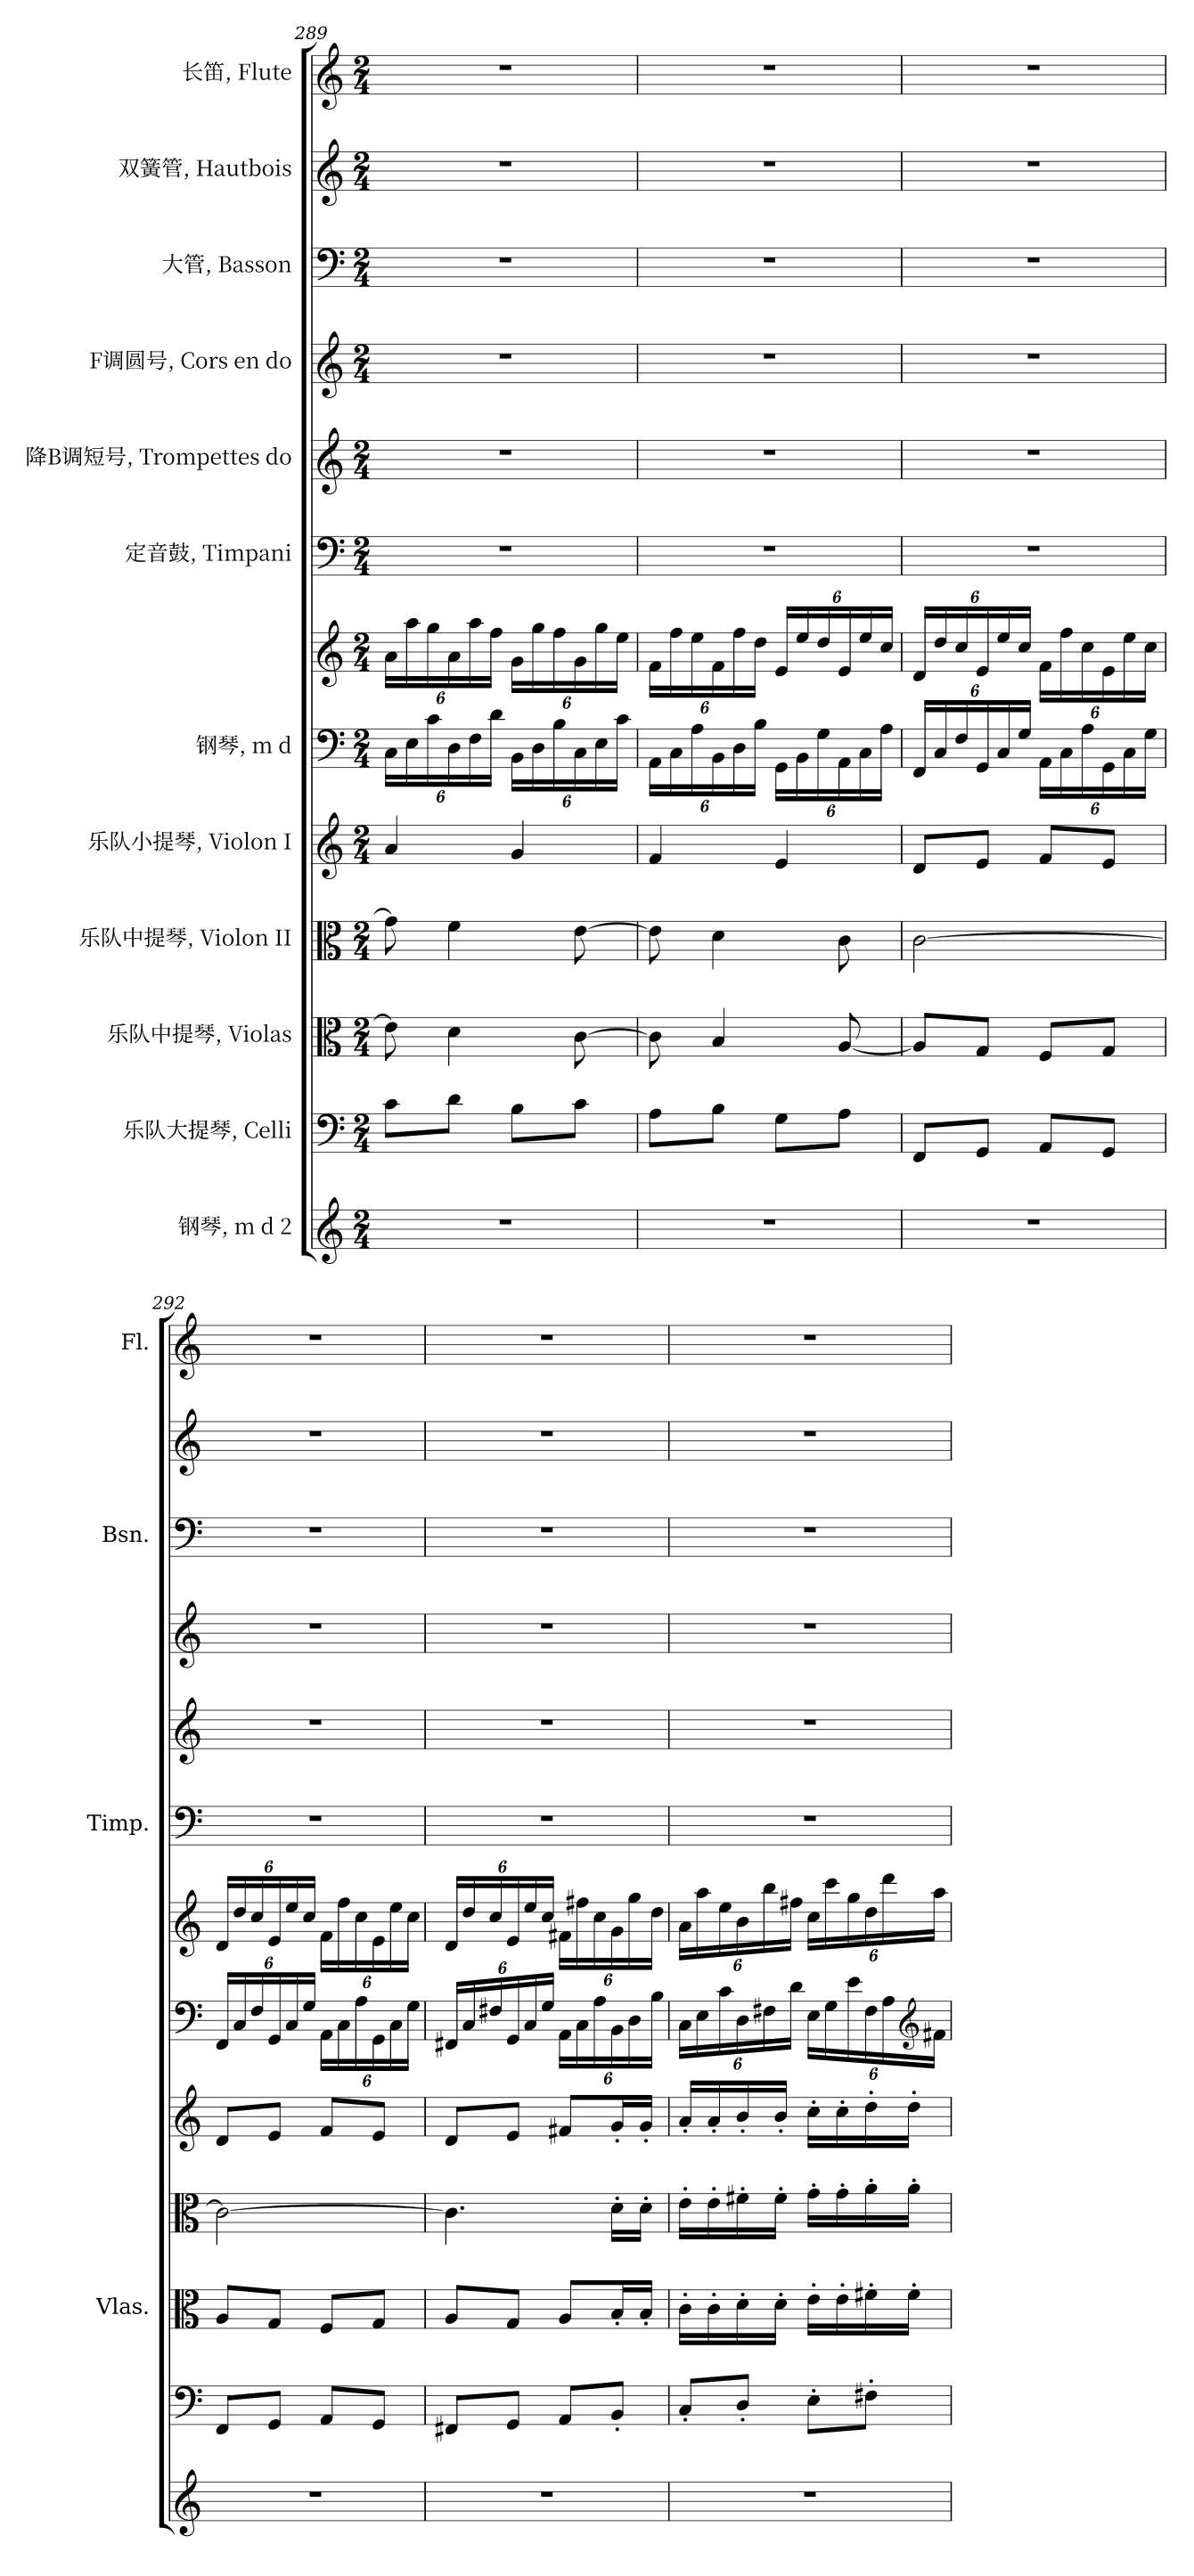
**kern	**kern	**kern	**kern	**kern	**kern	**kern	**kern	**kern	**kern	**kern	**kern	**kern
*part12	*part11	*part10	*part9	*part8	*part7	*part7	*part6	*part5	*part4	*part3	*part2	*part1
*staff13	*staff12	*staff11	*staff10	*staff9	*staff8	*staff7	*staff6	*staff5	*staff4	*staff3	*staff2	*staff1
*I"钢琴, m d 2	*I"乐队大提琴, Celli	*I"乐队中提琴, Violas	*I"乐队中提琴, Violon II	*I"乐队小提琴, Violon I	*I"钢琴, m d	*	*I"定音鼓, Timpani	*I"降B调短号, Trompettes do	*I"F调圆号, Cors en do	*I"大管, Basson	*I"双簧管, Hautbois	*I"长笛, Flute
*	*	*I'Vlas.	*	*	*	*	*I'Timp.	*	*	*I'Bsn.	*	*I'Fl.
!!LO:PB:g=z
*clefG2	*clefF4	*clefC3	*clefC3	*clefG2	*clefF4	*clefG2	*clefF4	*clefG2	*clefG2	*clefF4	*clefG2	*clefG2
*	*	*	*	*	*	*	*	*ITrd1c2	*ITrd4c7	*	*	*
*k[]	*k[]	*k[]	*k[]	*k[]	*k[]	*k[]	*k[]	*k[b-e-]	*k[b-]	*k[]	*k[]	*k[]
*M2/4	*M2/4	*M2/4	*M2/4	*M2/4	*M2/4	*M2/4	*M2/4	*M2/4	*M2/4	*M2/4	*M2/4	*M2/4
*	*	*	*	*	*Xbrackettup	*Xbrackettup	*	*	*	*	*	*
=289	=289	=289	=289	=289	=289	=289	=289	=289	=289	=289	=289	=289
2r	8c\L	8e\]	8g\]	4a/	24C\LL	24a\LL	2r	2r	2r	2r	2r	2r
.	.	.	.	.	24E\	24aa\	.	.	.	.	.	.
.	.	.	.	.	24c\	24gg\	.	.	.	.	.	.
.	8d\J	4d\	4f\	.	24D\	24a\	.	.	.	.	.	.
.	.	.	.	.	24F\	24aa\	.	.	.	.	.	.
.	.	.	.	.	24d\JJ	24ff\JJ	.	.	.	.	.	.
.	8B\L	.	.	4g/	24BB\LL	24g\LL	.	.	.	.	.	.
.	.	.	.	.	24D\	24gg\	.	.	.	.	.	.
.	.	.	.	.	24B\	24ff\	.	.	.	.	.	.
.	8c\J	[8c\	[8e\	.	24C\	24g\	.	.	.	.	.	.
.	.	.	.	.	24E\	24gg\	.	.	.	.	.	.
.	.	.	.	.	24c\JJ	24ee\JJ	.	.	.	.	.	.
=290	=290	=290	=290	=290	=290	=290	=290	=290	=290	=290	=290	=290
2r	8A\L	8c\]	8e\]	4f/	24AA\LL	24f\LL	2r	2r	2r	2r	2r	2r
.	.	.	.	.	24C\	24ff\	.	.	.	.	.	.
.	.	.	.	.	24A\	24ee\	.	.	.	.	.	.
.	8B\J	4B/	4d\	.	24BB\	24f\	.	.	.	.	.	.
.	.	.	.	.	24D\	24ff\	.	.	.	.	.	.
.	.	.	.	.	24B\JJ	24dd\JJ	.	.	.	.	.	.
.	8G\L	.	.	4e/	24GG\LL	24e/LL	.	.	.	.	.	.
.	.	.	.	.	24BB\	24ee/	.	.	.	.	.	.
.	.	.	.	.	24G\	24dd/	.	.	.	.	.	.
.	8A\J	[8A/	8c\	.	24AA\	24e/	.	.	.	.	.	.
.	.	.	.	.	24C\	24ee/	.	.	.	.	.	.
.	.	.	.	.	24A\JJ	24cc/JJ	.	.	.	.	.	.
=291	=291	=291	=291	=291	=291	=291	=291	=291	=291	=291	=291	=291
2r	8FF/L	8A/L]	[2c\	8d/L	24FF/LL	24d/LL	2r	2r	2r	2r	2r	2r
.	.	.	.	.	24C/	24dd/	.	.	.	.	.	.
.	.	.	.	.	24F/	24cc/	.	.	.	.	.	.
.	8GG/J	8G/J	.	8e/J	24GG/	24e/	.	.	.	.	.	.
.	.	.	.	.	24C/	24ee/	.	.	.	.	.	.
.	.	.	.	.	24G/JJ	24cc/JJ	.	.	.	.	.	.
.	8AA/L	8F/L	.	8f/L	24AA\LL	24f\LL	.	.	.	.	.	.
.	.	.	.	.	24C\	24ff\	.	.	.	.	.	.
.	.	.	.	.	24A\	24cc\	.	.	.	.	.	.
.	8GG/J	8G/J	.	8e/J	24GG\	24e\	.	.	.	.	.	.
.	.	.	.	.	24C\	24ee\	.	.	.	.	.	.
.	.	.	.	.	24G\JJ	24cc\JJ	.	.	.	.	.	.
!!LO:PB:g=z
=292	=292	=292	=292	=292	=292	=292	=292	=292	=292	=292	=292	=292
2r	8FF/L	8A/L	2c\_	8d/L	24FF/LL	24d/LL	2r	2r	2r	2r	2r	2r
.	.	.	.	.	24C/	24dd/	.	.	.	.	.	.
.	.	.	.	.	24F/	24cc/	.	.	.	.	.	.
.	8GG/J	8G/J	.	8e/J	24GG/	24e/	.	.	.	.	.	.
.	.	.	.	.	24C/	24ee/	.	.	.	.	.	.
.	.	.	.	.	24G/JJ	24cc/JJ	.	.	.	.	.	.
.	8AA/L	8F/L	.	8f/L	24AA\LL	24f\LL	.	.	.	.	.	.
.	.	.	.	.	24C\	24ff\	.	.	.	.	.	.
.	.	.	.	.	24A\	24cc\	.	.	.	.	.	.
.	8GG/J	8G/J	.	8e/J	24GG\	24e\	.	.	.	.	.	.
.	.	.	.	.	24C\	24ee\	.	.	.	.	.	.
.	.	.	.	.	24G\JJ	24cc\JJ	.	.	.	.	.	.
=293	=293	=293	=293	=293	=293	=293	=293	=293	=293	=293	=293	=293
2r	8FF#X/L	8A/L	4.c\]	8d/L	24FF#X/LL	24d/LL	2r	2r	2r	2r	2r	2r
.	.	.	.	.	24C/	24dd/	.	.	.	.	.	.
.	.	.	.	.	24F#X/	24cc/	.	.	.	.	.	.
.	8GG/J	8G/J	.	8e/J	24GG/	24e/	.	.	.	.	.	.
.	.	.	.	.	24C/	24ee/	.	.	.	.	.	.
.	.	.	.	.	24G/JJ	24cc/JJ	.	.	.	.	.	.
.	8AA/L	8A/L	.	8f#X/L	24AA\LL	24f#X\LL	.	.	.	.	.	.
.	.	.	.	.	24C\	24ff#X\	.	.	.	.	.	.
.	.	.	.	.	24A\	24cc\	.	.	.	.	.	.
.	8BB'/J	16B'/L	16d'\LL	16g'/L	24BB\	24g\	.	.	.	.	.	.
.	.	.	.	.	24D\	24gg\	.	.	.	.	.	.
.	.	16B'/JJ	16d'\JJ	16g'/JJ	.	.	.	.	.	.	.	.
.	.	.	.	.	24B\JJ	24dd\JJ	.	.	.	.	.	.
=294	=294	=294	=294	=294	=294	=294	=294	=294	=294	=294	=294	=294
2r	8C'/L	16c'\LL	16e'\LL	16a'/LL	24C\LL	24a\LL	2r	2r	2r	2r	2r	2r
.	.	.	.	.	24E\	24aa\	.	.	.	.	.	.
.	.	16c'\	16e'\	16a'/	.	.	.	.	.	.	.	.
.	.	.	.	.	24c\	24ee\	.	.	.	.	.	.
.	8D'/J	16d'\	16f#X'\	16b'/	24D\	24b\	.	.	.	.	.	.
.	.	.	.	.	24F#X\	24bb\	.	.	.	.	.	.
.	.	16d'\JJ	16f#'\JJ	16b'/JJ	.	.	.	.	.	.	.	.
.	.	.	.	.	24d\JJ	24ff#X\JJ	.	.	.	.	.	.
.	8E'\L	16e'\LL	16g'\LL	16cc'\LL	24E\LL	24cc\LL	.	.	.	.	.	.
.	.	.	.	.	24G\	24ccc\	.	.	.	.	.	.
.	.	16e'\	16g'\	16cc'\	.	.	.	.	.	.	.	.
.	.	.	.	.	24e\	24gg\	.	.	.	.	.	.
.	8F#X'\J	16f#X'\	16a'\	16dd'\	24F#\	24dd\	.	.	.	.	.	.
.	.	.	.	.	24A\	24ddd\	.	.	.	.	.	.
.	.	16f#'\JJ	16a'\JJ	16dd'\JJ	.	.	.	.	.	.	.	.
*	*	*	*	*	*clefG2	*	*	*	*	*	*	*
.	.	.	.	.	24f#X\JJ	24aa\JJ	.	.	.	.	.	.
=	=	=	=	=	=	=	=	=	=	=	=	=
*-	*-	*-	*-	*-	*-	*-	*-	*-	*-	*-	*-	*-
